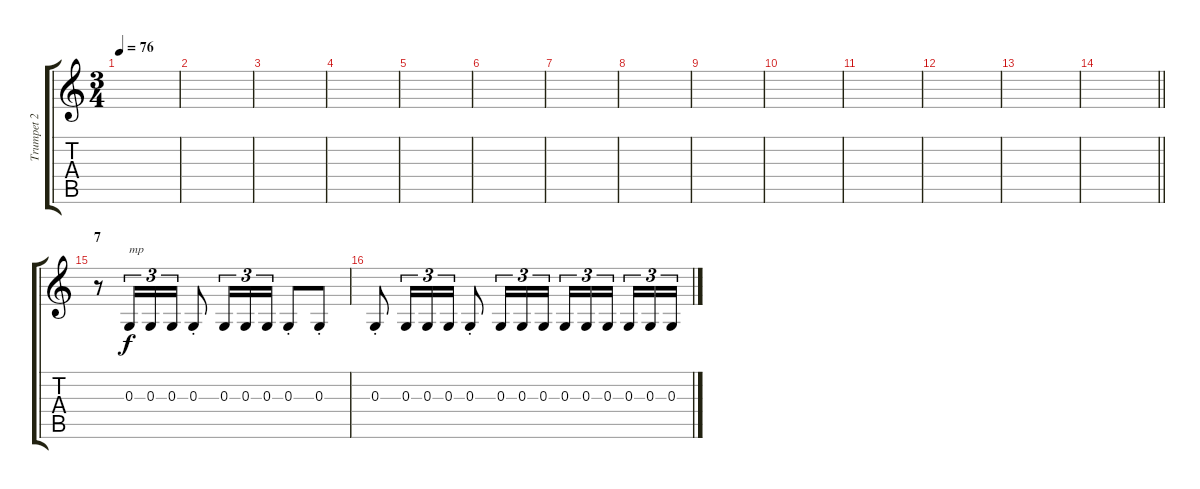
\track ("Trumpet 2" "Trumpet 2") {instrument trumpet}
\staff {score tabs}
\tuning (E4 B3 G3 D3 A2 E2) {hide}
\ts (3 4)
\tempo 76
\clef g2
\ks c
|
|
|
|
|
|
|
|
|
|
|
|
|
\barLineRight lightlight
|
\section ("" "7")
r.8 0.3.16{tu (3 2) txt "mp"} 0.3.16{tu (3 2)} 0.3.16{tu (3 2)} 0.3{st}.8 0.3.16{tu (3 2)} 0.3.16{tu (3 2)} 0.3.16{tu (3 2)} 0.3{st}.8 0.3{st}.8 |
0.3{st}.8 0.3.16{tu (3 2)} 0.3.16{tu (3 2)} 0.3.16{tu (3 2)} 0.3{st}.8 0.3.16{tu (3 2)} 0.3.16{tu (3 2)} 0.3.16{tu (3 2)} 0.3.16{tu (3 2)} 0.3.16{tu (3 2)} 0.3.16{tu (3 2) beam splitsecondary} 0.3.16{tu (3 2)} 0.3.16{tu (3 2)} 0.3.16{tu (3 2)}
